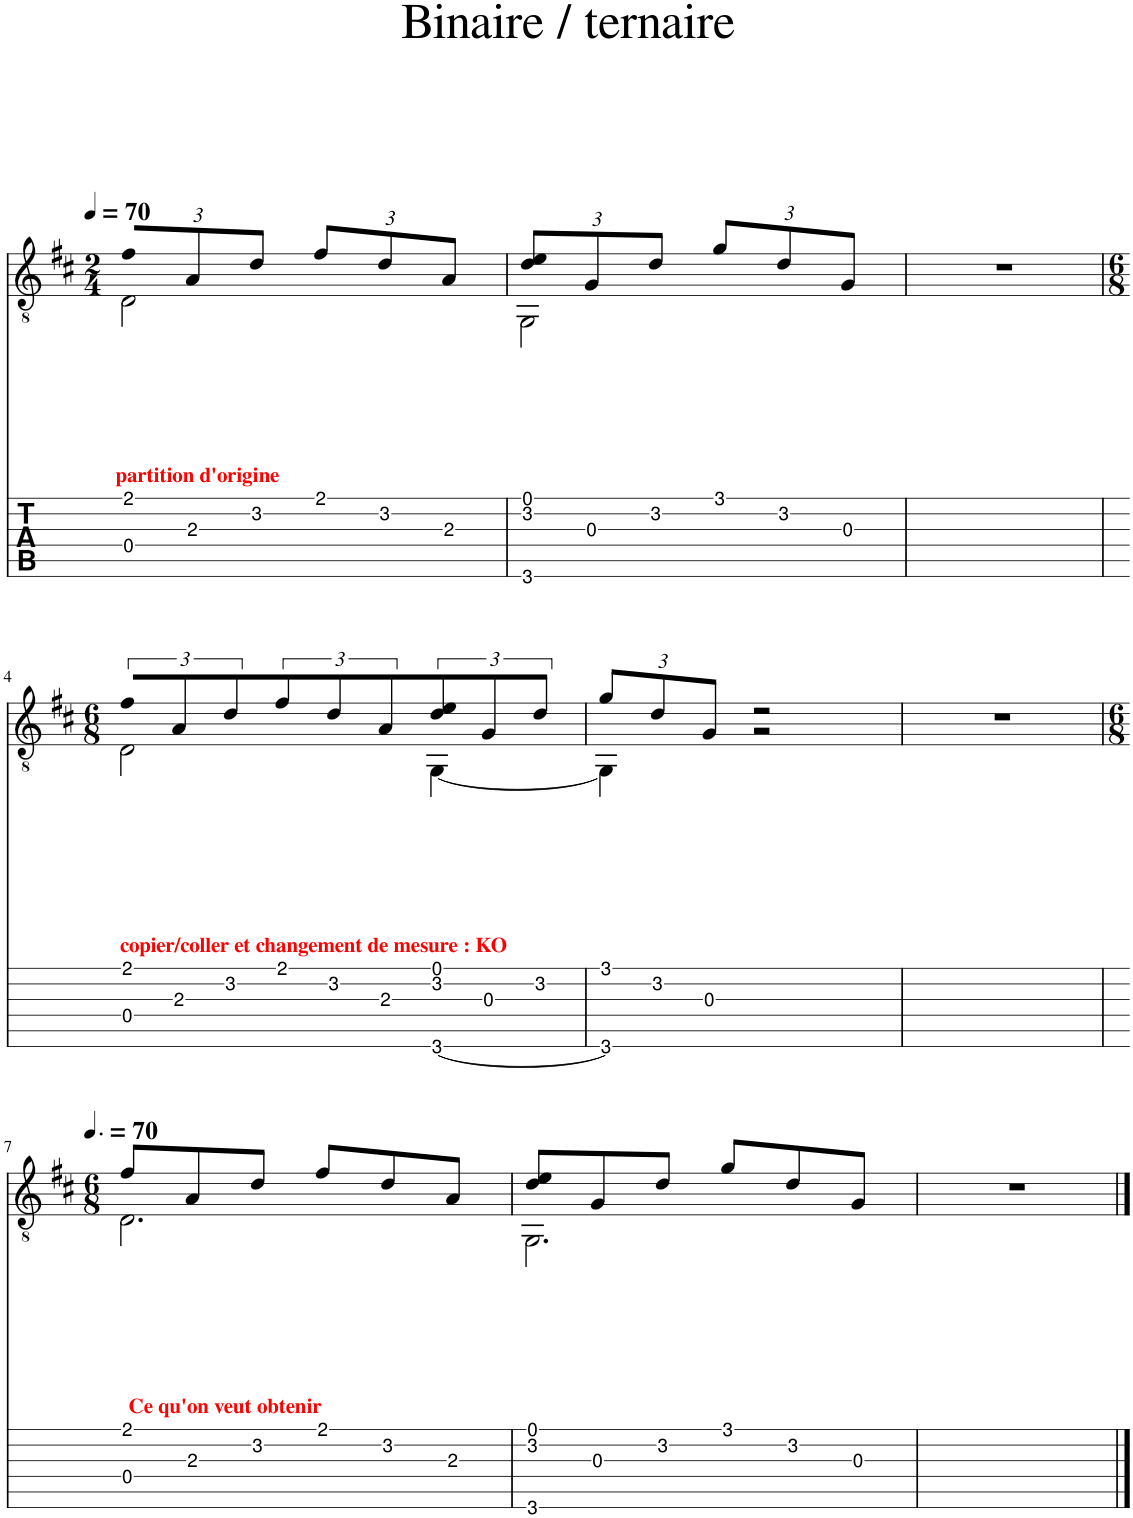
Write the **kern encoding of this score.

**kern	**kern
*part1	*part1
*staff2	*staff1
*I"Guitar	*
*I'Guit.	*
*stria6	*
*	*clefGv2
*k[f#c#]	*k[f#c#]
*M2/4	*M2/4
*MM70	*MM70
*Xbrackettup	*Xbrackettup
=1	=1
*^	*^
!	!	!LO:TX:b:B:color=#FF0000:t=partition d'origine	!
12f#L	2D	12f#L	2D\
12A	.	12A/	.
12dJ	.	12d/J	.
12f#L	.	12f#/L	.
12d	.	12d/	.
12AJ	.	12A/J	.
=2	=2	=2	=2
12d\ 12e\L	2GG	12d/ 12e/L	2GG\
12G	.	12G/	.
12dJ	.	12d/J	.
12gL	.	12g/L	.
12d	.	12d/	.
12GJ	.	12G/J	.
*v	*v	*	*
*	*v	*v
=3	=3
2r	2r
!!LO:LB:g=z
=4	=4
*M6/8	*M6/8
*^	*
*	*	*brackettup
*	*	*^
!	!	!LO:TX:b:B:color=#FF0000:t=copier/coller et changement de mesure &colon; KO	!
12f#L	2D	12f#L	2D\
12A	.	12A/	.
12d	.	12d/	.
12f#	.	12f#/	.
12dJ	.	12d/	.
12AL	.	12A/	.
12d\ 12e\	[4GG	12d/ 12e/	[4GG\
12G	.	12G/	.
12dJ	.	12d/J	.
=5	=5	=5	=5
*	*	*Xbrackettup	*
12gL	4GG]	12g/L	4GG\]
12d	.	12d/	.
12GJ	.	12G/J	.
2r	2r	2r	2r
*v	*v	*	*
*	*v	*v
=6	=6
2.r	2.r
!!LO:LB:g=z
=7	=7
*M6/8	*M6/8
*	*MM105
*^	*^
!	!	!LO:TX:b:B:color=#FF0000:t=Ce qu'on veut obtenir	!
8f#L	2.D	8f#/L	2.D\
8A	.	8A/	.
8dJ	.	8d/J	.
8f#L	.	8f#/L	.
8d	.	8d/	.
8AJ	.	8A/J	.
=8	=8	=8	=8
8d\ 8e\L	2.GG	8d/ 8e/L	2.GG\
8G	.	8G/	.
8dJ	.	8d/J	.
8gL	.	8g/L	.
8d	.	8d/	.
8GJ	.	8G/J	.
*v	*v	*	*
*	*v	*v
=9	=9
2.r	2.r
==	==
*-	*-
